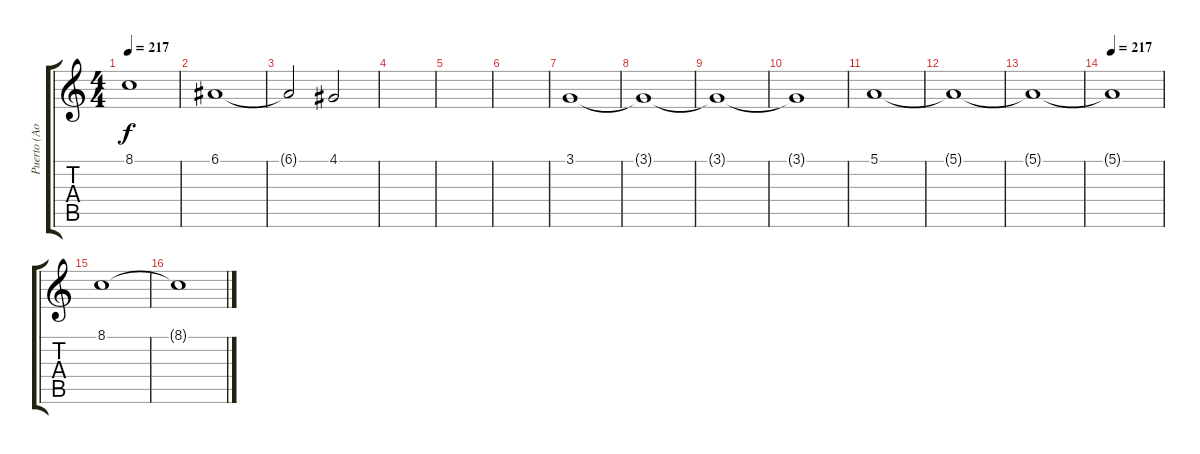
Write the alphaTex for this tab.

\track ("Puerto (Aoshi)" "Puerto (Ao") {instrument stringensemble1}
\staff {score tabs}
\tuning (E4 B3 G3 D3 A2 E2) {hide}
\ts (4 4)
\tempo 217
\clef g2
\ks c
8.1{t}.1{dy f} |
6.1.1 |
6.1{t}.2 4.1.2 |
|
|
|
3.1.1 |
3.1{t}.1 |
3.1{t}.1 |
3.1{t}.1 |
5.1.1 |
5.1{t}.1 |
5.1{t}.1 |
\tempo 217
5.1{t}.1 |
8.1.1 |
8.1{t}.1
